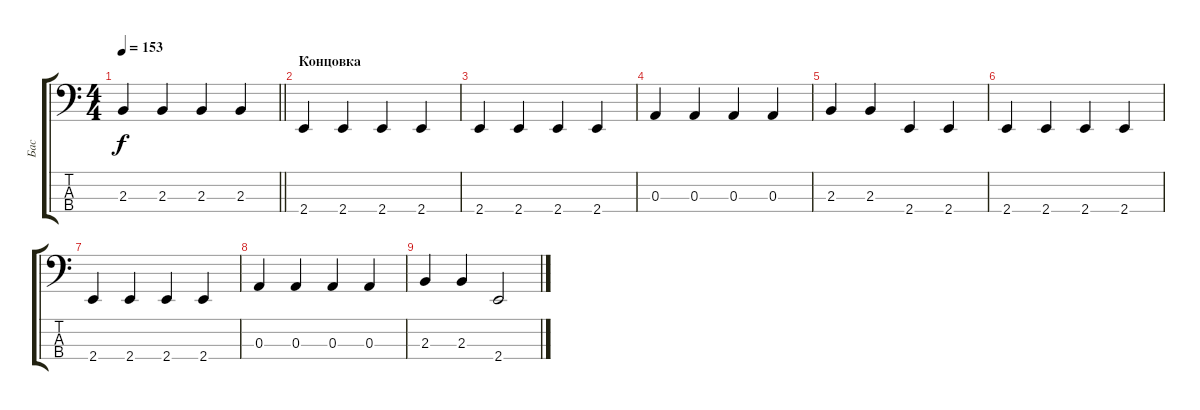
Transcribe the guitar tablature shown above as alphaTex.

\track ("Бас" "Бас") {instrument electricbassfinger}
\staff {score tabs}
\tuning (G2 D2 A1 D1) {hide}
\ts (4 4)
\tempo 153
\clef f4
\barLineRight lightlight
\ks c
2.3.4{dy f} 2.3.4 2.3.4 2.3.4 |
\section ("" "Концовка")
2.4.4 2.4.4 2.4.4 2.4.4 |
2.4.4 2.4.4 2.4.4 2.4.4 |
0.3.4 0.3.4 0.3.4 0.3.4 |
2.3.4 2.3.4 2.4.4 2.4.4 |
2.4.4 2.4.4 2.4.4 2.4.4 |
2.4.4 2.4.4 2.4.4 2.4.4 |
0.3.4 0.3.4 0.3.4 0.3.4 |
2.3.4 2.3.4 2.4.2
